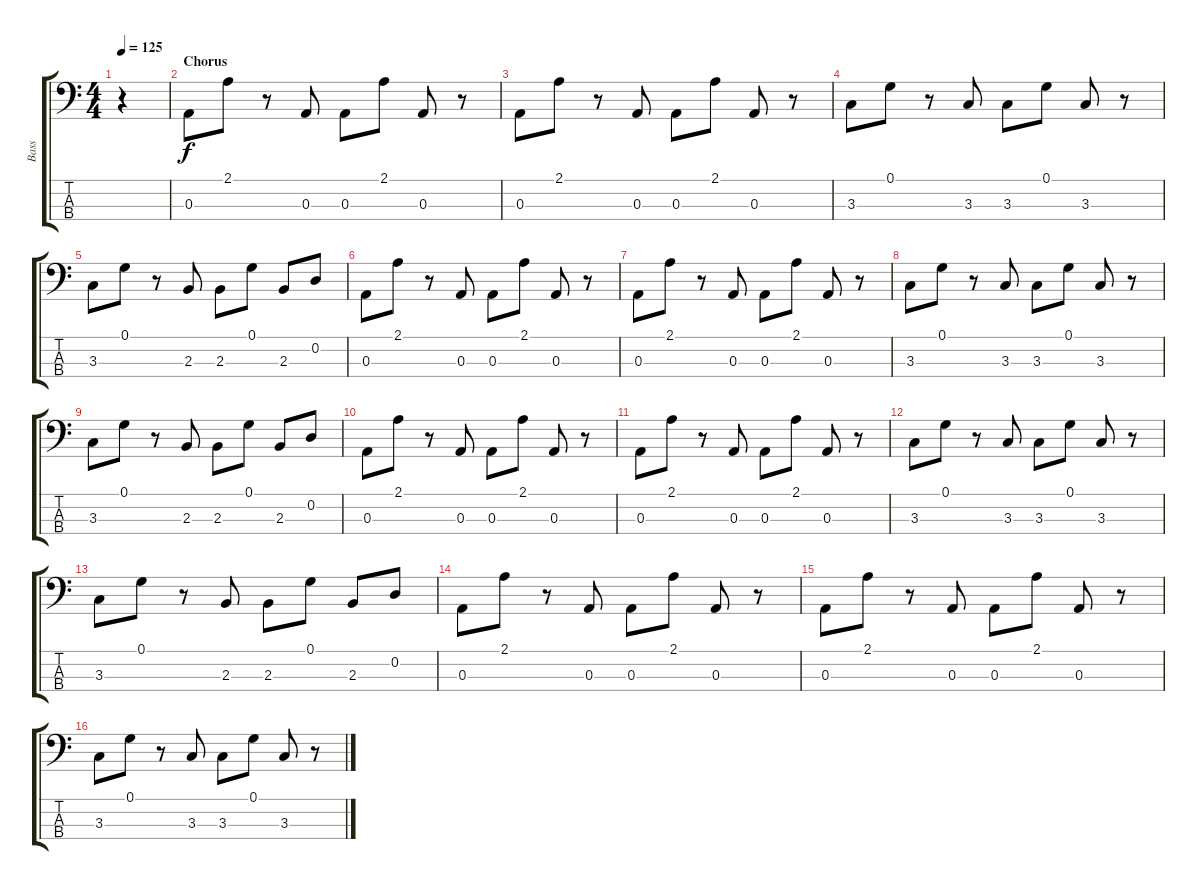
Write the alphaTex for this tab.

\track ("Bass" "Bass") {instrument electricbassfinger}
\staff {score tabs}
\tuning (G2 D2 A1 E1) {hide}
\ts (4 4)
\tempo 125
\clef f4
\ks c
r.4{dy f instrument electricbassfinger} |
\section ("" "Chorus")
0.3.8 2.1.8 r.8 0.3.8 0.3.8 2.1.8 0.3.8 r.8 |
0.3.8 2.1.8 r.8 0.3.8 0.3.8 2.1.8 0.3.8 r.8 |
3.3.8 0.1.8 r.8 3.3.8 3.3.8 0.1.8 3.3.8 r.8 |
3.3.8 0.1.8 r.8 2.3.8 2.3.8 0.1.8 2.3.8 0.2.8 |
0.3.8 2.1.8 r.8 0.3.8 0.3.8 2.1.8 0.3.8 r.8 |
0.3.8 2.1.8 r.8 0.3.8 0.3.8 2.1.8 0.3.8 r.8 |
3.3.8 0.1.8 r.8 3.3.8 3.3.8 0.1.8 3.3.8 r.8 |
3.3.8 0.1.8 r.8 2.3.8 2.3.8 0.1.8 2.3.8 0.2.8 |
0.3.8 2.1.8 r.8 0.3.8 0.3.8 2.1.8 0.3.8 r.8 |
0.3.8 2.1.8 r.8 0.3.8 0.3.8 2.1.8 0.3.8 r.8 |
3.3.8 0.1.8 r.8 3.3.8 3.3.8 0.1.8 3.3.8 r.8 |
3.3.8 0.1.8 r.8 2.3.8 2.3.8 0.1.8 2.3.8 0.2.8 |
0.3.8 2.1.8 r.8 0.3.8 0.3.8 2.1.8 0.3.8 r.8 |
0.3.8 2.1.8 r.8 0.3.8 0.3.8 2.1.8 0.3.8 r.8 |
3.3.8 0.1.8 r.8 3.3.8 3.3.8 0.1.8 3.3.8 r.8
